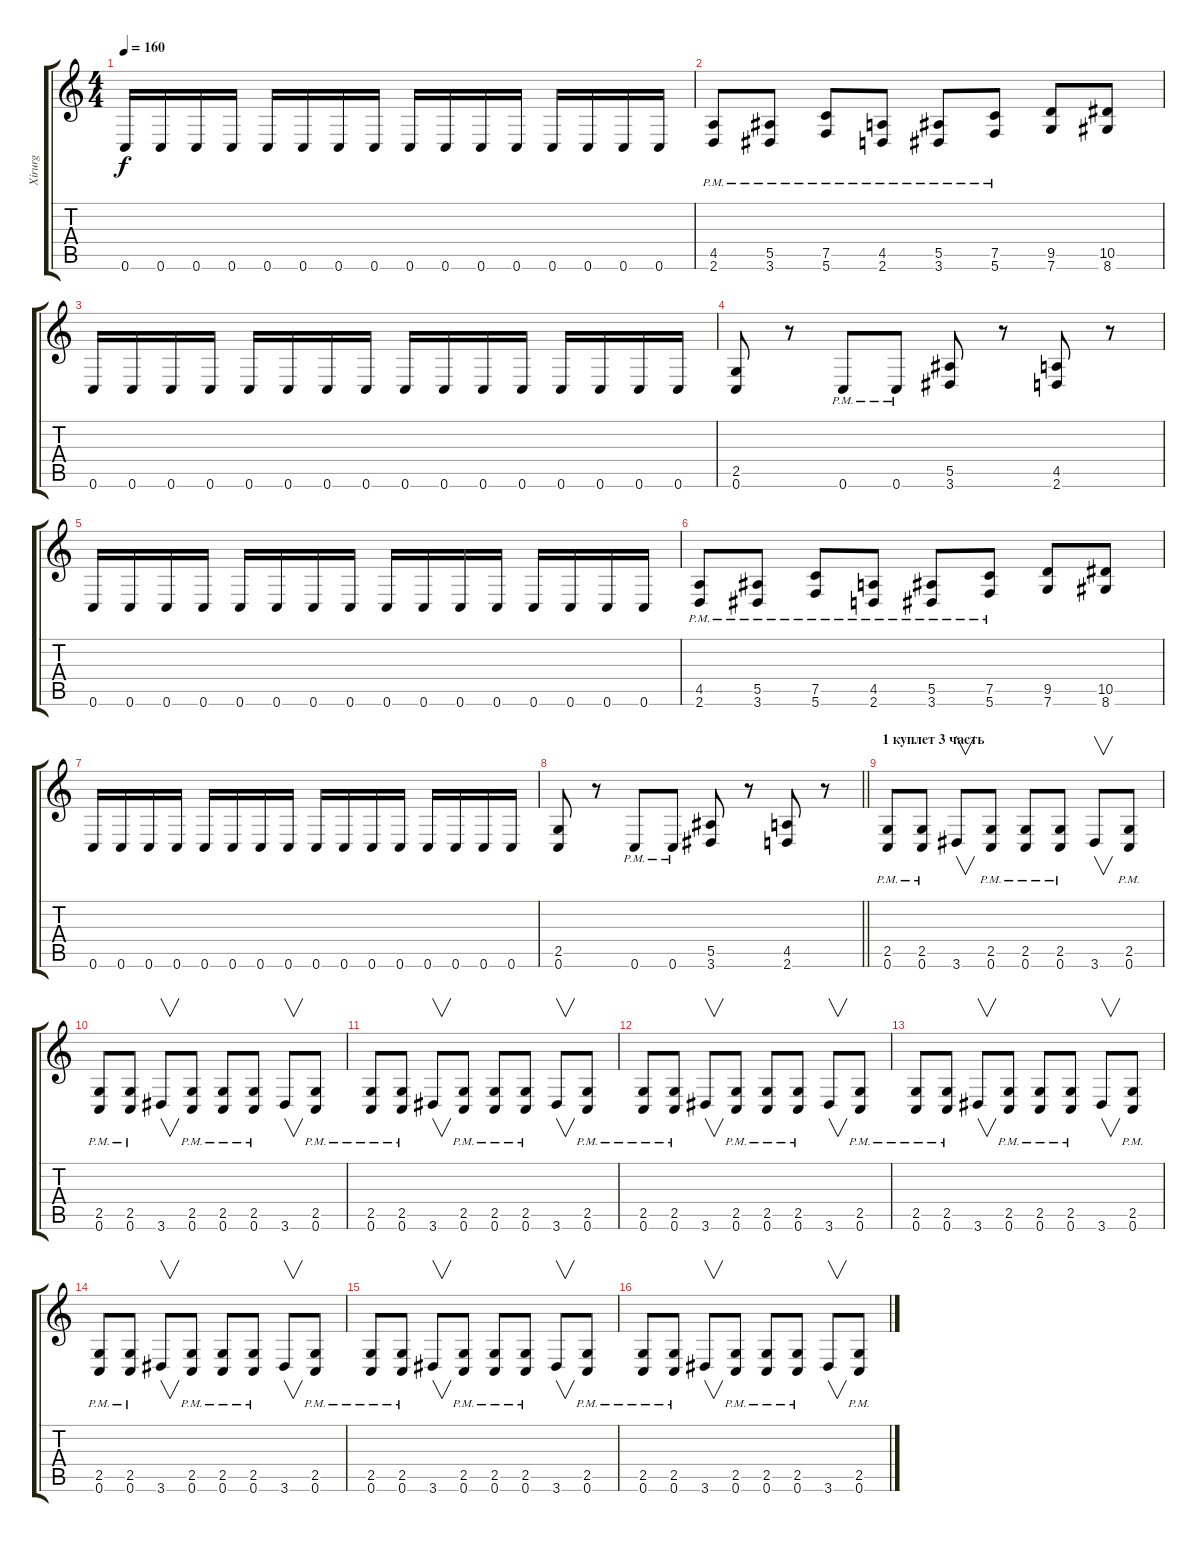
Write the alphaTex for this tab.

\track ("Xirurg" "Xirurg") {instrument distortionguitar}
\staff {score tabs}
\tuning (C4 G3 Eb3 Bb2 F2 C2) {hide}
\ts (4 4)
\tempo 160
\clef g2
\ks c
0.6.16{dy f} 0.6.16 0.6.16 0.6.16 0.6.16 0.6.16 0.6.16 0.6.16 0.6.16 0.6.16 0.6.16 0.6.16 0.6.16 0.6.16 0.6.16 0.6.16 |
(4.5{pm} 2.6{pm}).8 (5.5{pm} 3.6{pm}).8 (7.5{pm} 5.6{pm}).8 (4.5{pm} 2.6{pm}).8 (5.5{pm} 3.6{pm}).8 (7.5{pm} 5.6{pm}).8 (9.5 7.6).8 (10.5 8.6).8 |
0.6.16 0.6.16 0.6.16 0.6.16 0.6.16 0.6.16 0.6.16 0.6.16 0.6.16 0.6.16 0.6.16 0.6.16 0.6.16 0.6.16 0.6.16 0.6.16 |
(2.5 0.6).8 r.8 0.6{pm}.8 0.6{pm}.8 (5.5 3.6).8 r.8 (4.5 2.6).8 r.8 |
0.6.16 0.6.16 0.6.16 0.6.16 0.6.16 0.6.16 0.6.16 0.6.16 0.6.16 0.6.16 0.6.16 0.6.16 0.6.16 0.6.16 0.6.16 0.6.16 |
(4.5{pm} 2.6{pm}).8 (5.5{pm} 3.6{pm}).8 (7.5{pm} 5.6{pm}).8 (4.5{pm} 2.6{pm}).8 (5.5{pm} 3.6{pm}).8 (7.5{pm} 5.6{pm}).8 (9.5 7.6).8 (10.5 8.6).8 |
0.6.16 0.6.16 0.6.16 0.6.16 0.6.16 0.6.16 0.6.16 0.6.16 0.6.16 0.6.16 0.6.16 0.6.16 0.6.16 0.6.16 0.6.16 0.6.16 |
\barLineRight lightlight
(2.5 0.6).8 r.8 0.6{pm}.8 0.6{pm}.8 (5.5 3.6).8 r.8 (4.5 2.6).8 r.8 |
\section ("" "1 куплет 3 часть")
(2.5{pm} 0.6{pm}).8 (2.5{pm} 0.6{pm}).8 3.6.8{v} (2.5{pm} 0.6{pm}).8 (2.5{pm} 0.6{pm}).8 (2.5{pm} 0.6{pm}).8 3.6.8{v} (2.5 0.6{pm}).8 |
(2.5{pm} 0.6{pm}).8 (2.5{pm} 0.6{pm}).8 3.6.8{v} (2.5{pm} 0.6{pm}).8 (2.5{pm} 0.6{pm}).8 (2.5{pm} 0.6{pm}).8 3.6.8{v} (2.5 0.6{pm}).8 |
(2.5{pm} 0.6{pm}).8 (2.5{pm} 0.6{pm}).8 3.6.8{v} (2.5{pm} 0.6{pm}).8 (2.5{pm} 0.6{pm}).8 (2.5{pm} 0.6{pm}).8 3.6.8{v} (2.5 0.6{pm}).8 |
(2.5{pm} 0.6{pm}).8 (2.5{pm} 0.6{pm}).8 3.6.8{v} (2.5{pm} 0.6{pm}).8 (2.5{pm} 0.6{pm}).8 (2.5{pm} 0.6{pm}).8 3.6.8{v} (2.5 0.6{pm}).8 |
(2.5{pm} 0.6{pm}).8 (2.5{pm} 0.6{pm}).8 3.6.8{v} (2.5{pm} 0.6{pm}).8 (2.5{pm} 0.6{pm}).8 (2.5{pm} 0.6{pm}).8 3.6.8{v} (2.5 0.6{pm}).8 |
(2.5{pm} 0.6{pm}).8 (2.5{pm} 0.6{pm}).8 3.6.8{v} (2.5{pm} 0.6{pm}).8 (2.5{pm} 0.6{pm}).8 (2.5{pm} 0.6{pm}).8 3.6.8{v} (2.5 0.6{pm}).8 |
(2.5{pm} 0.6{pm}).8 (2.5{pm} 0.6{pm}).8 3.6.8{v} (2.5{pm} 0.6{pm}).8 (2.5{pm} 0.6{pm}).8 (2.5{pm} 0.6{pm}).8 3.6.8{v} (2.5 0.6{pm}).8 |
(2.5{pm} 0.6{pm}).8 (2.5{pm} 0.6{pm}).8 3.6.8{v} (2.5{pm} 0.6{pm}).8 (2.5{pm} 0.6{pm}).8 (2.5{pm} 0.6{pm}).8 3.6.8{v} (2.5 0.6{pm}).8
